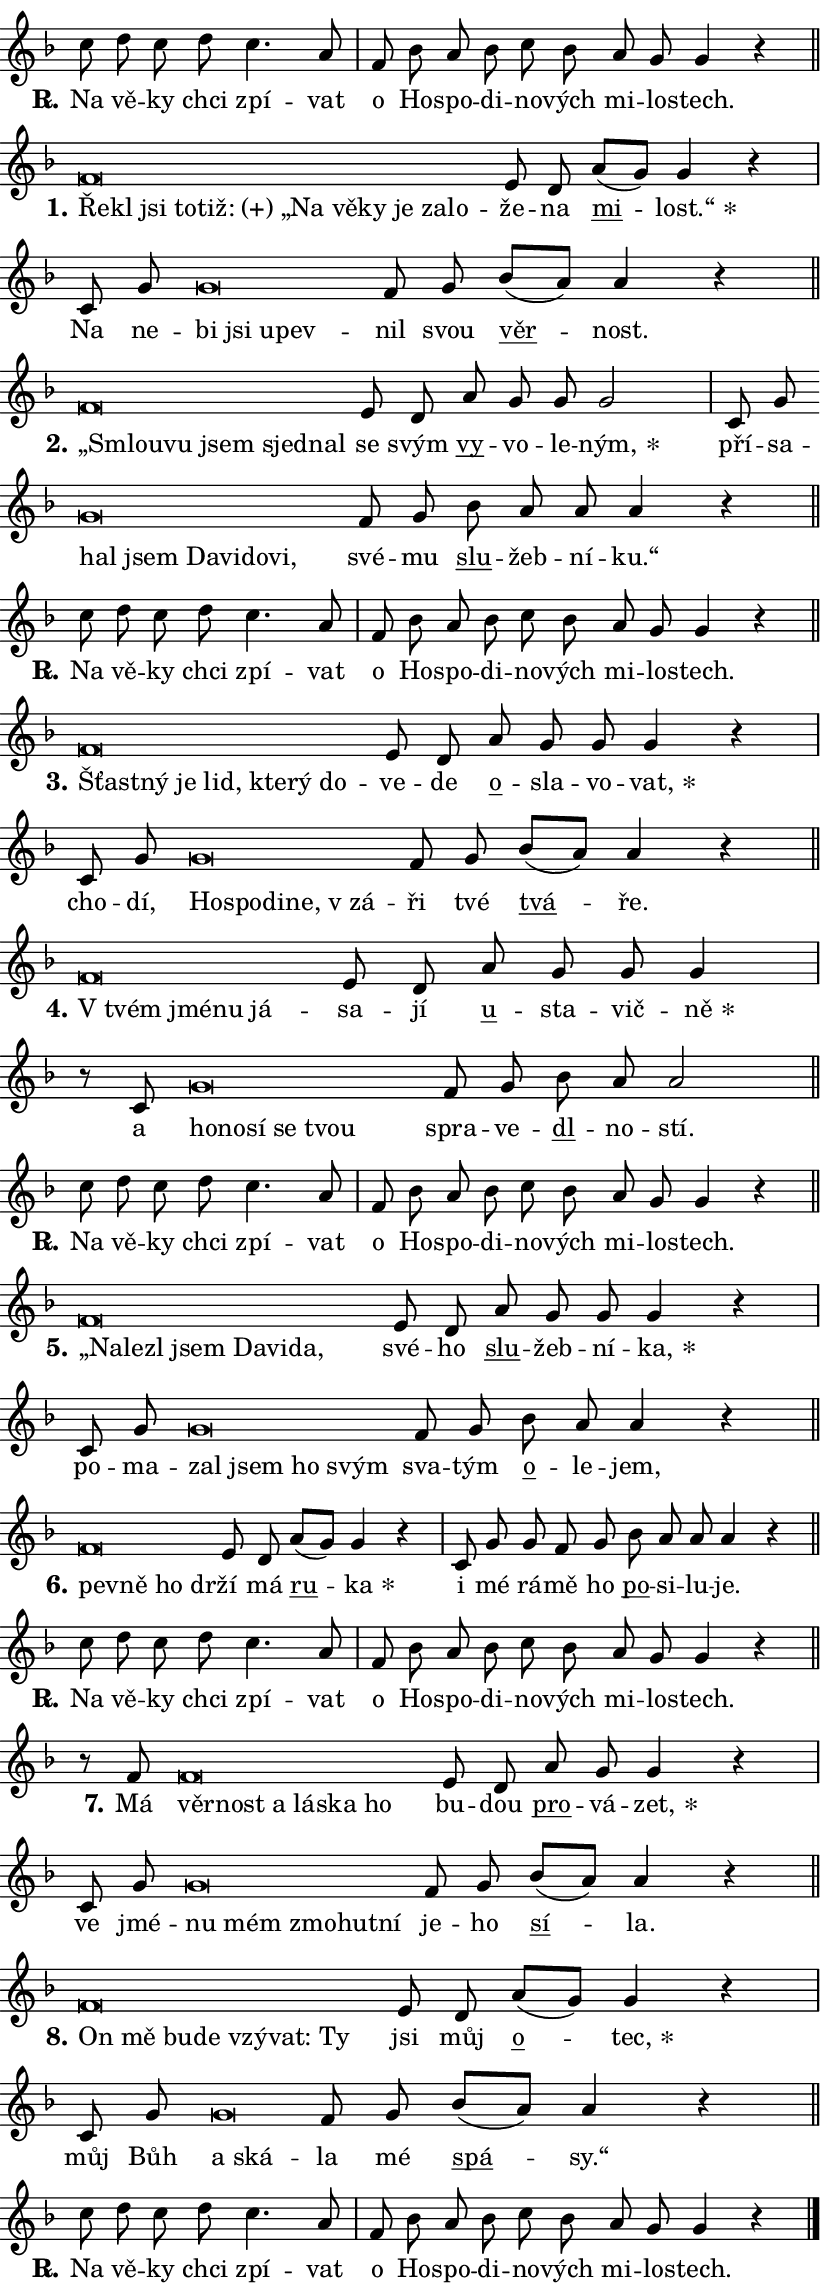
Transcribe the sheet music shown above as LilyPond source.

\version "2.24.0"
\header { tagline = "" }
\paper {
  indent = 0\cm
  top-margin = 0\cm
  right-margin = 0.13\cm % to fit lyric hyphens
  bottom-margin = 0\cm
  left-margin = 0\cm
  paper-width = 14\cm
  page-breaking = #ly:one-page-breaking
  system-system-spacing.basic-distance = #11
  score-system-spacing.basic-distance = #11
  ragged-last = ##f
}


%% Author: Thomas Morley
%% https://lists.gnu.org/archive/html/lilypond-user/2020-05/msg00002.html
#(define (line-position grob)
"Returns position of @var[grob} in current system:
   @code{'start}, if at first time-step
   @code{'end}, if at last time-step
   @code{'middle} otherwise
"
  (let* ((col (ly:item-get-column grob))
         (ln (ly:grob-object col 'left-neighbor))
         (rn (ly:grob-object col 'right-neighbor))
         (col-to-check-left (if (ly:grob? ln) ln col))
         (col-to-check-right (if (ly:grob? rn) rn col))
         (break-dir-left
           (and
             (ly:grob-property col-to-check-left 'non-musical #f)
             (ly:item-break-dir col-to-check-left)))
         (break-dir-right
           (and
             (ly:grob-property col-to-check-right 'non-musical #f)
             (ly:item-break-dir col-to-check-right))))
        (cond ((eqv? 1 break-dir-left) 'start)
              ((eqv? -1 break-dir-right) 'end)
              (else 'middle))))

#(define (tranparent-at-line-position vctor)
  (lambda (grob)
  "Relying on @code{line-position} select the relevant enry from @var{vctor}.
Used to determine transparency,"
    (case (line-position grob)
      ((end) (not (vector-ref vctor 0)))
      ((middle) (not (vector-ref vctor 1)))
      ((start) (not (vector-ref vctor 2))))))

noteHeadBreakVisibility =
#(define-music-function (break-visibility)(vector?)
"Makes @code{NoteHead}s transparent relying on @var{break-visibility}"
#{
  \override NoteHead.transparent =
    #(tranparent-at-line-position break-visibility)
#})

#(define delete-ledgers-for-transparent-note-heads
  (lambda (grob)
    "Reads whether a @code{NoteHead} is transparent.
If so this @code{NoteHead} is removed from @code{'note-heads} from
@var{grob}, which is supposed to be @code{LedgerLineSpanner}.
As a result ledgers are not printed for this @code{NoteHead}"
    (let* ((nhds-array (ly:grob-object grob 'note-heads))
           (nhds-list
             (if (ly:grob-array? nhds-array)
                 (ly:grob-array->list nhds-array)
                 '()))
           ;; Relies on the transparent-property being done before
           ;; Staff.LedgerLineSpanner.after-line-breaking is executed.
           ;; This is fragile ...
           (to-keep
             (remove
               (lambda (nhd)
                 (ly:grob-property nhd 'transparent #f))
               nhds-list)))
      ;; TODO find a better method to iterate over grob-arrays, similiar
      ;; to filter/remove etc for lists
      ;; For now rebuilt from scratch
      (set! (ly:grob-object grob 'note-heads)  '())
      (for-each
        (lambda (nhd)
          (ly:pointer-group-interface::add-grob grob 'note-heads nhd))
        to-keep))))

squashNotes = {
  \override NoteHead.X-extent = #'(-0.2 . 0.2)
  \override NoteHead.Y-extent = #'(-0.75 . 0)
  \override NoteHead.stencil =
    #(lambda (grob)
       (let ((pos (ly:grob-property grob 'staff-position)))
         (begin
           (if (< pos -7) (display "ERROR: Lower brevis then expected\n") (display ""))
           (if (<= pos -6) ly:text-interface::print ly:note-head::print))))
}
unSquashNotes = {
  \revert NoteHead.X-extent
  \revert NoteHead.Y-extent
  \revert NoteHead.stencil
}

hideNotes = \noteHeadBreakVisibility #begin-of-line-visible
unHideNotes = \noteHeadBreakVisibility #all-visible

% work-around for resetting accidentals
% https://lilypond.org/doc/v2.23/Documentation/notation/displaying-rhythms#unmetered-music
cadenzaMeasure = {
  \cadenzaOff
  \partial 1024 s1024
  \cadenzaOn
}

#(define-markup-command (accent layout props text) (markup?)
  "Underline accented syllable"
  (interpret-markup layout props
    #{\markup \override #'(offset . 4.3) \underline { #text }#}))

responsum = \markup \concat {
  "R" \hspace #-1.05 \path #0.1 #'((moveto 0 0.07) (lineto 0.9 0.8)) \hspace #0.05 "."
}

spaceSize = #0.6828661417322834 % exact space size for TeX Gyre Schola

\layout {
  \context {
    \Staff
    \remove "Time_signature_engraver"
    \override LedgerLineSpanner.after-line-breaking = #delete-ledgers-for-transparent-note-heads
  }
  \context {
    \Lyrics {
      \override LyricSpace.minimum-distance = \spaceSize
      \override LyricText.font-name = #"TeX Gyre Schola"
      \override LyricText.font-size = 1
      \override StanzaNumber.font-name = #"TeX Gyre Schola Bold"
      \override StanzaNumber.font-size = 1
    }
  }
  \context {
    \Score 
    \override NoteHead.text =
      #(lambda (grob) 
        (let ((pos (ly:grob-property grob 'staff-position)))
          #{\markup {
            \combine
              \halign #-0.55 \raise #(if (= pos -6) 0 0.5) \override #'(thickness . 2) \draw-line #'(3.2 . 0)
              \musicglyph "noteheads.sM1"
          }#}))
  }
}

% magnetic-lyrics.ily
%
%   written by
%     Jean Abou Samra <jean@abou-samra.fr>
%     Werner Lemberg <wl@gnu.org>
%
%   adapted by
%     Jiri Hon <jiri.hon@gmail.com>
%
% Version 2022-Apr-15

% https://www.mail-archive.com/lilypond-user@gnu.org/msg149350.html

#(define (Left_hyphen_pointer_engraver context)
   "Collect syllable-hyphen-syllable occurrences in lyrics and store
them in properties.  This engraver only looks to the left.  For
example, if the lyrics input is @code{foo -- bar}, it does the
following.

@itemize @bullet
@item
Set the @code{text} property of the @code{LyricHyphen} grob between
@q{foo} and @q{bar} to @code{foo}.

@item
Set the @code{left-hyphen} property of the @code{LyricText} grob with
text @q{foo} to the @code{LyricHyphen} grob between @q{foo} and
@q{bar}.
@end itemize

Use this auxiliary engraver in combination with the
@code{lyric-@/text::@/apply-@/magnetic-@/offset!} hook."
   (let ((hyphen #f)
         (text #f))
     (make-engraver
      (acknowledgers
       ((lyric-syllable-interface engraver grob source-engraver)
        (set! text grob)))
      (end-acknowledgers
       ((lyric-hyphen-interface engraver grob source-engraver)
        ;(when (not (grob::has-interface grob 'lyric-space-interface))
          (set! hyphen grob)));)
      ((stop-translation-timestep engraver)
       (when (and text hyphen)
         (ly:grob-set-object! text 'left-hyphen hyphen))
       (set! text #f)
       (set! hyphen #f)))))

#(define (lyric-text::apply-magnetic-offset! grob)
   "If the space between two syllables is less than the value in
property @code{LyricText@/.details@/.squash-threshold}, move the right
syllable to the left so that it gets concatenated with the left
syllable.

Use this function as a hook for
@code{LyricText@/.after-@/line-@/breaking} if the
@code{Left_@/hyphen_@/pointer_@/engraver} is active."
   (let ((hyphen (ly:grob-object grob 'left-hyphen #f)))
     (when hyphen
       (let ((left-text (ly:spanner-bound hyphen LEFT)))
         (when (grob::has-interface left-text 'lyric-syllable-interface)
           (let* ((common (ly:grob-common-refpoint grob left-text X))
                  (this-x-ext (ly:grob-extent grob common X))
                  (left-x-ext
                   (begin
                     ;; Trigger magnetism for left-text.
                     (ly:grob-property left-text 'after-line-breaking)
                     (ly:grob-extent left-text common X)))
                  ;; `delta` is the gap width between two syllables.
                  (delta (- (interval-start this-x-ext)
                            (interval-end left-x-ext)))
                  (details (ly:grob-property grob 'details))
                  (threshold (assoc-get 'squash-threshold details 0.2)))
             (when (< delta threshold)
               (let* (;; We have to manipulate the input text so that
                      ;; ligatures crossing syllable boundaries are not
                      ;; disabled.  For languages based on the Latin
                      ;; script this is essentially a beautification.
                      ;; However, for non-Western scripts it can be a
                      ;; necessity.
                      (lt (ly:grob-property left-text 'text))
                      (rt (ly:grob-property grob 'text))
                      (is-space (grob::has-interface hyphen 'lyric-space-interface))
                      (space (if is-space " " ""))
                      (extra-delta (if is-space spaceSize 0))
                      ;; Append new syllable.
                      (ltrt-space (if (and (string? lt) (string? rt))
                                (string-append lt space rt)
                                (make-concat-markup (list lt space rt))))
                      ;; Right-align `ltrt` to the right side.
                      (ltrt-space-markup (grob-interpret-markup
                               grob
                               (make-translate-markup
                                (cons (interval-length this-x-ext) 0)
                                (make-right-align-markup ltrt-space)))))
                 (begin
                   ;; Don't print `left-text`.
                   (ly:grob-set-property! left-text 'stencil #f)
                   ;; Set text and stencil (which holds all collected
                   ;; syllables so far) and shift it to the left.
                   (ly:grob-set-property! grob 'text ltrt-space)
                   (ly:grob-set-property! grob 'stencil ltrt-space-markup)
                   (ly:grob-translate-axis! grob (- (- delta extra-delta)) X))))))))))


#(define (lyric-hyphen::displace-bounds-first grob)
   ;; Make very sure this callback isn't triggered too early.
   (let ((left (ly:spanner-bound grob LEFT))
         (right (ly:spanner-bound grob RIGHT)))
     (ly:grob-property left 'after-line-breaking)
     (ly:grob-property right 'after-line-breaking)
     (ly:lyric-hyphen::print grob)))

squashThreshold = #0.4

\layout {
  \context {
    \Lyrics
    \consists #Left_hyphen_pointer_engraver
    \override LyricText.after-line-breaking =
      #lyric-text::apply-magnetic-offset!
    \override LyricHyphen.stencil = #lyric-hyphen::displace-bounds-first
    \override LyricText.details.squash-threshold = \squashThreshold
    \override LyricHyphen.minimum-distance = 0
    \override LyricHyphen.minimum-length = \squashThreshold
  }
}

squashText = \override LyricText.details.squash-threshold = 9999
unSquashText = \override LyricText.details.squash-threshold = \squashThreshold

leftText = \override LyricText.self-alignment-X = #LEFT
unLeftText = \revert LyricText.self-alignment-X

starOffset = #(lambda (grob) 
                (let ((x_offset (ly:self-alignment-interface::aligned-on-x-parent grob)))
                  (if (= x_offset 0) 0 (+ x_offset 1.2))))

star = #(define-music-function (syllable)(string?)
"Append star separator at the end of a syllable"
#{
  \once \override LyricText.X-offset = #starOffset
  \lyricmode { \markup {
    #syllable
    \override #'((font-name . "TeX Gyre Schola Bold")) \hspace #0.2 \lower #0.65 \larger "*"
  } }
#})

starAccent = #(define-music-function (syllable)(string?)
"Append star separator at the end of a syllable and make accent"
#{
  \once \override LyricText.X-offset = #starOffset
  \lyricmode { \markup {
    \accent #syllable
    \override #'((font-name . "TeX Gyre Schola Bold")) \hspace #0.2 \lower #0.65 \larger "*"
  } }
#})

breath = #(define-music-function (syllable)(string?)
"Append breathing indicator at the end of a syllable"
#{
  \lyricmode { \markup { #syllable "+" } }
#})

optionalBreath = #(define-music-function (syllable)(string?)
"Append optional breathing indicator at the end of a syllable"
#{
  \lyricmode { \markup { #syllable "(+)" } }
#})


\score {
    <<
        \new Voice = "melody" { \cadenzaOn \key f \major \relative { c''8 d c d c4. a8 \cadenzaMeasure \bar "|" f bes a bes \bar "" c bes \bar "" a g g4 r \cadenzaMeasure \bar "||" \break } }
        \new Lyrics \lyricsto "melody" { \lyricmode { \set stanza = \responsum
Na vě -- ky chci zpí -- vat o Ho -- spo -- di -- no -- vých mi -- lo -- stech. } }
    >>
    \layout {}
}

\score {
    <<
        \new Voice = "melody" { \cadenzaOn \key f \major \relative { \squashNotes f'\breve*1/16 \hideNotes \breve*1/16 \bar "" \breve*1/16 \bar "" \breve*1/16 \bar "" \breve*1/16 \bar "" \breve*1/16 \bar "" \breve*1/16 \bar "" \breve*1/16 \bar "" \breve*1/16 \bar "" \breve*1/16 \breve*1/16 \bar "" \unHideNotes \unSquashNotes e8 d \bar "" a'[( g)] g4 r \cadenzaMeasure \bar "|" c,8 g' \bar "" \squashNotes g\breve*1/16 \hideNotes \breve*1/16 \bar "" \breve*1/16 \breve*1/16 \bar "" \unHideNotes \unSquashNotes f8 g \bar "" bes[( a)] a4 r \cadenzaMeasure \bar "||" \break } }
        \new Lyrics \lyricsto "melody" { \lyricmode { \set stanza = "1."
\leftText Ře -- \squashText kl jsi to -- \optionalBreath tiž: „Na vě -- ky je za -- lo -- \unLeftText \unSquashText že -- na \markup \accent mi -- \star lost.“ Na ne -- \leftText bi \squashText jsi u -- pev -- \unLeftText \unSquashText nil svou \markup \accent věr -- nost. } }
    >>
    \layout {}
}

\score {
    <<
        \new Voice = "melody" { \cadenzaOn \key f \major \relative { \squashNotes f'\breve*1/16 \hideNotes \breve*1/16 \bar "" \breve*1/16 \bar "" \breve*1/16 \breve*1/16 \bar "" \unHideNotes \unSquashNotes e8 d \bar "" a' g g g2 \cadenzaMeasure \bar "|" c,8 g' \bar "" \squashNotes g\breve*1/16 \hideNotes \breve*1/16 \bar "" \breve*1/16 \bar "" \breve*1/16 \bar "" \breve*1/16 \breve*1/16 \bar "" \unHideNotes \unSquashNotes f8 g \bar "" bes a a a4 r \cadenzaMeasure \bar "||" \break } }
        \new Lyrics \lyricsto "melody" { \lyricmode { \set stanza = "2."
\leftText „Smlou -- \squashText vu jsem sjed -- nal \unLeftText \unSquashText se svým \markup \accent vy -- vo -- le -- \star ným, pří -- sa -- \leftText hal \squashText jsem Da -- vi -- do -- vi, \unLeftText \unSquashText své -- mu \markup \accent slu -- žeb -- ní -- ku.“ } }
    >>
    \layout {}
}

\score {
    <<
        \new Voice = "melody" { \cadenzaOn \key f \major \relative { c''8 d c d c4. a8 \cadenzaMeasure \bar "|" f bes a bes \bar "" c bes \bar "" a g g4 r \cadenzaMeasure \bar "||" \break } }
        \new Lyrics \lyricsto "melody" { \lyricmode { \set stanza = \responsum
Na vě -- ky chci zpí -- vat o Ho -- spo -- di -- no -- vých mi -- lo -- stech. } }
    >>
    \layout {}
}

\score {
    <<
        \new Voice = "melody" { \cadenzaOn \key f \major \relative { \squashNotes f'\breve*1/16 \hideNotes \breve*1/16 \bar "" \breve*1/16 \bar "" \breve*1/16 \bar "" \breve*1/16 \bar "" \breve*1/16 \breve*1/16 \bar "" \unHideNotes \unSquashNotes e8 d \bar "" a' g g g4 r \cadenzaMeasure \bar "|" c,8 g' \bar "" \squashNotes g\breve*1/16 \hideNotes \breve*1/16 \bar "" \breve*1/16 \bar "" \breve*1/16 \breve*1/16 \bar "" \unHideNotes \unSquashNotes f8 g \bar "" bes[( a)] a4 r \cadenzaMeasure \bar "||" \break } }
        \new Lyrics \lyricsto "melody" { \lyricmode { \set stanza = "3."
\leftText Šťast -- \squashText ný je lid, kte -- rý do -- \unLeftText \unSquashText ve -- de \markup \accent o -- sla -- vo -- \star vat, cho -- dí, \leftText Ho -- \squashText spo -- di -- ne, "v zá" -- \unLeftText \unSquashText ři tvé \markup \accent tvá -- ře. } }
    >>
    \layout {}
}

\score {
    <<
        \new Voice = "melody" { \cadenzaOn \key f \major \relative { \squashNotes f'\breve*1/16 \hideNotes \breve*1/16 \bar "" \breve*1/16 \breve*1/16 \bar "" \unHideNotes \unSquashNotes e8 d \bar "" a' g g g4 \cadenzaMeasure \bar "|" r8 c,8 \squashNotes g'\breve*1/16 \hideNotes \breve*1/16 \bar "" \breve*1/16 \bar "" \breve*1/16 \breve*1/16 \bar "" \unHideNotes \unSquashNotes f8 g \bar "" bes a a2 \cadenzaMeasure \bar "||" \break } }
        \new Lyrics \lyricsto "melody" { \lyricmode { \set stanza = "4."
\leftText "V tvém" \squashText jmé -- nu já -- \unLeftText \unSquashText sa -- jí \markup \accent u -- sta -- vič -- \star ně a \leftText ho -- \squashText no -- sí se tvou \unLeftText \unSquashText spra -- ve -- \markup \accent dl -- no -- stí. } }
    >>
    \layout {}
}

\score {
    <<
        \new Voice = "melody" { \cadenzaOn \key f \major \relative { c''8 d c d c4. a8 \cadenzaMeasure \bar "|" f bes a bes \bar "" c bes \bar "" a g g4 r \cadenzaMeasure \bar "||" \break } }
        \new Lyrics \lyricsto "melody" { \lyricmode { \set stanza = \responsum
Na vě -- ky chci zpí -- vat o Ho -- spo -- di -- no -- vých mi -- lo -- stech. } }
    >>
    \layout {}
}

\score {
    <<
        \new Voice = "melody" { \cadenzaOn \key f \major \relative { \squashNotes f'\breve*1/16 \hideNotes \breve*1/16 \bar "" \breve*1/16 \bar "" \breve*1/16 \bar "" \breve*1/16 \bar "" \breve*1/16 \breve*1/16 \bar "" \unHideNotes \unSquashNotes e8 d \bar "" a' g g g4 r \cadenzaMeasure \bar "|" c,8 g' \bar "" \squashNotes g\breve*1/16 \hideNotes \breve*1/16 \bar "" \breve*1/16 \breve*1/16 \bar "" \unHideNotes \unSquashNotes f8 g \bar "" bes a a4 r \cadenzaMeasure \bar "||" \break } }
        \new Lyrics \lyricsto "melody" { \lyricmode { \set stanza = "5."
\leftText „Na -- \squashText le -- zl jsem Da -- vi -- da, \unLeftText \unSquashText své -- ho \markup \accent slu -- žeb -- ní -- \star ka, po -- ma -- \leftText zal \squashText jsem ho svým \unLeftText \unSquashText sva -- tým \markup \accent o -- le -- jem, } }
    >>
    \layout {}
}

\score {
    <<
        \new Voice = "melody" { \cadenzaOn \key f \major \relative { \squashNotes f'\breve*1/16 \hideNotes \breve*1/16 \bar "" \breve*1/16 \breve*1/16 \bar "" \unHideNotes \unSquashNotes e8 d \bar "" a'[( g)] g4 r \cadenzaMeasure \bar "|" c,8 g' \bar "" g f8 g \bar "" bes a a a4 r \cadenzaMeasure \bar "||" \break } }
        \new Lyrics \lyricsto "melody" { \lyricmode { \set stanza = "6."
\leftText pev -- \squashText ně ho dr -- \unLeftText \unSquashText ží má \markup \accent ru -- \star ka i mé rá -- mě ho \markup \accent po -- si -- lu -- je. } }
    >>
    \layout {}
}

\score {
    <<
        \new Voice = "melody" { \cadenzaOn \key f \major \relative { c''8 d c d c4. a8 \cadenzaMeasure \bar "|" f bes a bes \bar "" c bes \bar "" a g g4 r \cadenzaMeasure \bar "||" \break } }
        \new Lyrics \lyricsto "melody" { \lyricmode { \set stanza = \responsum
Na vě -- ky chci zpí -- vat o Ho -- spo -- di -- no -- vých mi -- lo -- stech. } }
    >>
    \layout {}
}

\score {
    <<
        \new Voice = "melody" { \cadenzaOn \key f \major \relative { r8 f'8 \squashNotes f\breve*1/16 \hideNotes \breve*1/16 \bar "" \breve*1/16 \bar "" \breve*1/16 \bar "" \breve*1/16 \breve*1/16 \bar "" \unHideNotes \unSquashNotes e8 d \bar "" a' g g4 r \cadenzaMeasure \bar "|" c,8 g' \bar "" \squashNotes g\breve*1/16 \hideNotes \breve*1/16 \bar "" \breve*1/16 \bar "" \breve*1/16 \breve*1/16 \bar "" \unHideNotes \unSquashNotes f8 g \bar "" bes[( a)] a4 r \cadenzaMeasure \bar "||" \break } }
        \new Lyrics \lyricsto "melody" { \lyricmode { \set stanza = "7."
Má \leftText věr -- \squashText nost a lá -- ska ho \unLeftText \unSquashText bu -- dou \markup \accent pro -- vá -- \star zet, ve jmé -- \leftText nu \squashText mém zmo -- hut -- ní \unLeftText \unSquashText je -- ho \markup \accent sí -- la. } }
    >>
    \layout {}
}

\score {
    <<
        \new Voice = "melody" { \cadenzaOn \key f \major \relative { \squashNotes f'\breve*1/16 \hideNotes \breve*1/16 \bar "" \breve*1/16 \bar "" \breve*1/16 \bar "" \breve*1/16 \bar "" \breve*1/16 \breve*1/16 \bar "" \unHideNotes \unSquashNotes e8 d \bar "" a'[( g)] g4 r \cadenzaMeasure \bar "|" c,8 g' \bar "" \squashNotes g\breve*1/16 \hideNotes \breve*1/16 \bar "" \unHideNotes \unSquashNotes f8 g \bar "" bes[( a)] a4 r \cadenzaMeasure \bar "||" \break } }
        \new Lyrics \lyricsto "melody" { \lyricmode { \set stanza = "8."
\leftText On \squashText mě bu -- de vzý -- vat: Ty \unLeftText \unSquashText jsi můj \markup \accent o -- \star tec, můj Bůh \leftText a \squashText ská -- \unLeftText \unSquashText la mé \markup \accent spá -- sy.“ } }
    >>
    \layout {}
}

\score {
    <<
        \new Voice = "melody" { \cadenzaOn \key f \major \relative { c''8 d c d c4. a8 \cadenzaMeasure \bar "|" f bes a bes \bar "" c bes \bar "" a g g4 r \cadenzaMeasure \bar "||" \break } \bar "|." }
        \new Lyrics \lyricsto "melody" { \lyricmode { \set stanza = \responsum
Na vě -- ky chci zpí -- vat o Ho -- spo -- di -- no -- vých mi -- lo -- stech. } }
    >>
    \layout {}
}
